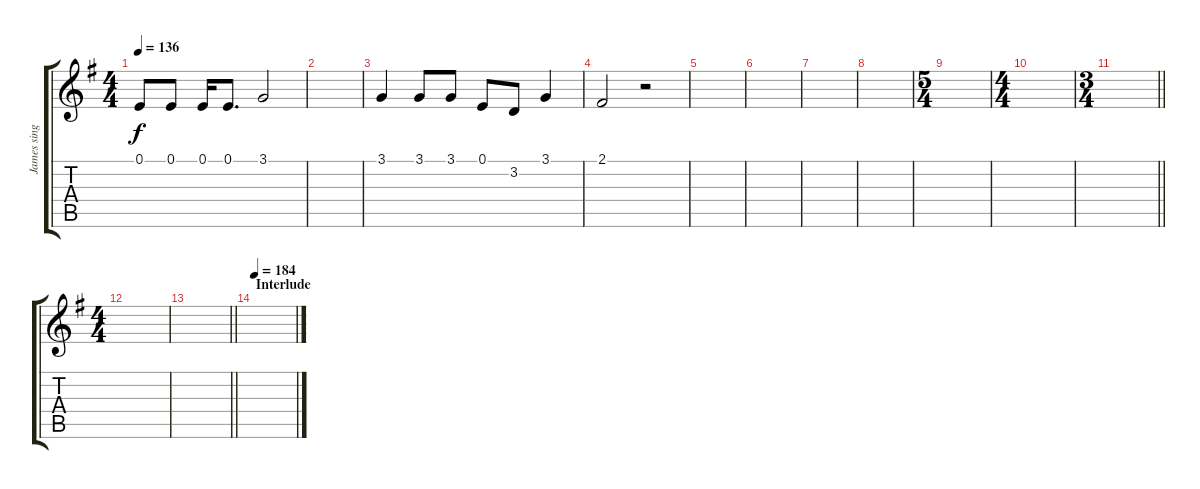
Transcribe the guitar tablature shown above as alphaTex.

\track ("James singing" "James sing") {instrument baritonesax}
\staff {score tabs}
\tuning (E4 B3 G3 D3 A2 E2) {hide}
\ts (4 4)
\tempo 136
\clef g2
\ks g
0.1.8{dy f} 0.1.8 0.1.16 0.1.8{d} 3.1.2 |
|
3.1.4 3.1.8 3.1.8 0.1.8 3.2.8 3.1.4 |
2.1.2 r.2 |
|
|
|
|
\ts (5 4)
\ks eminor
|
\ts (4 4)
|
\ts (3 4)
\barLineRight lightlight
|
\ts (4 4)
|
\barLineRight lightlight
|
\section ("" "Interlude")
\tempo 184
